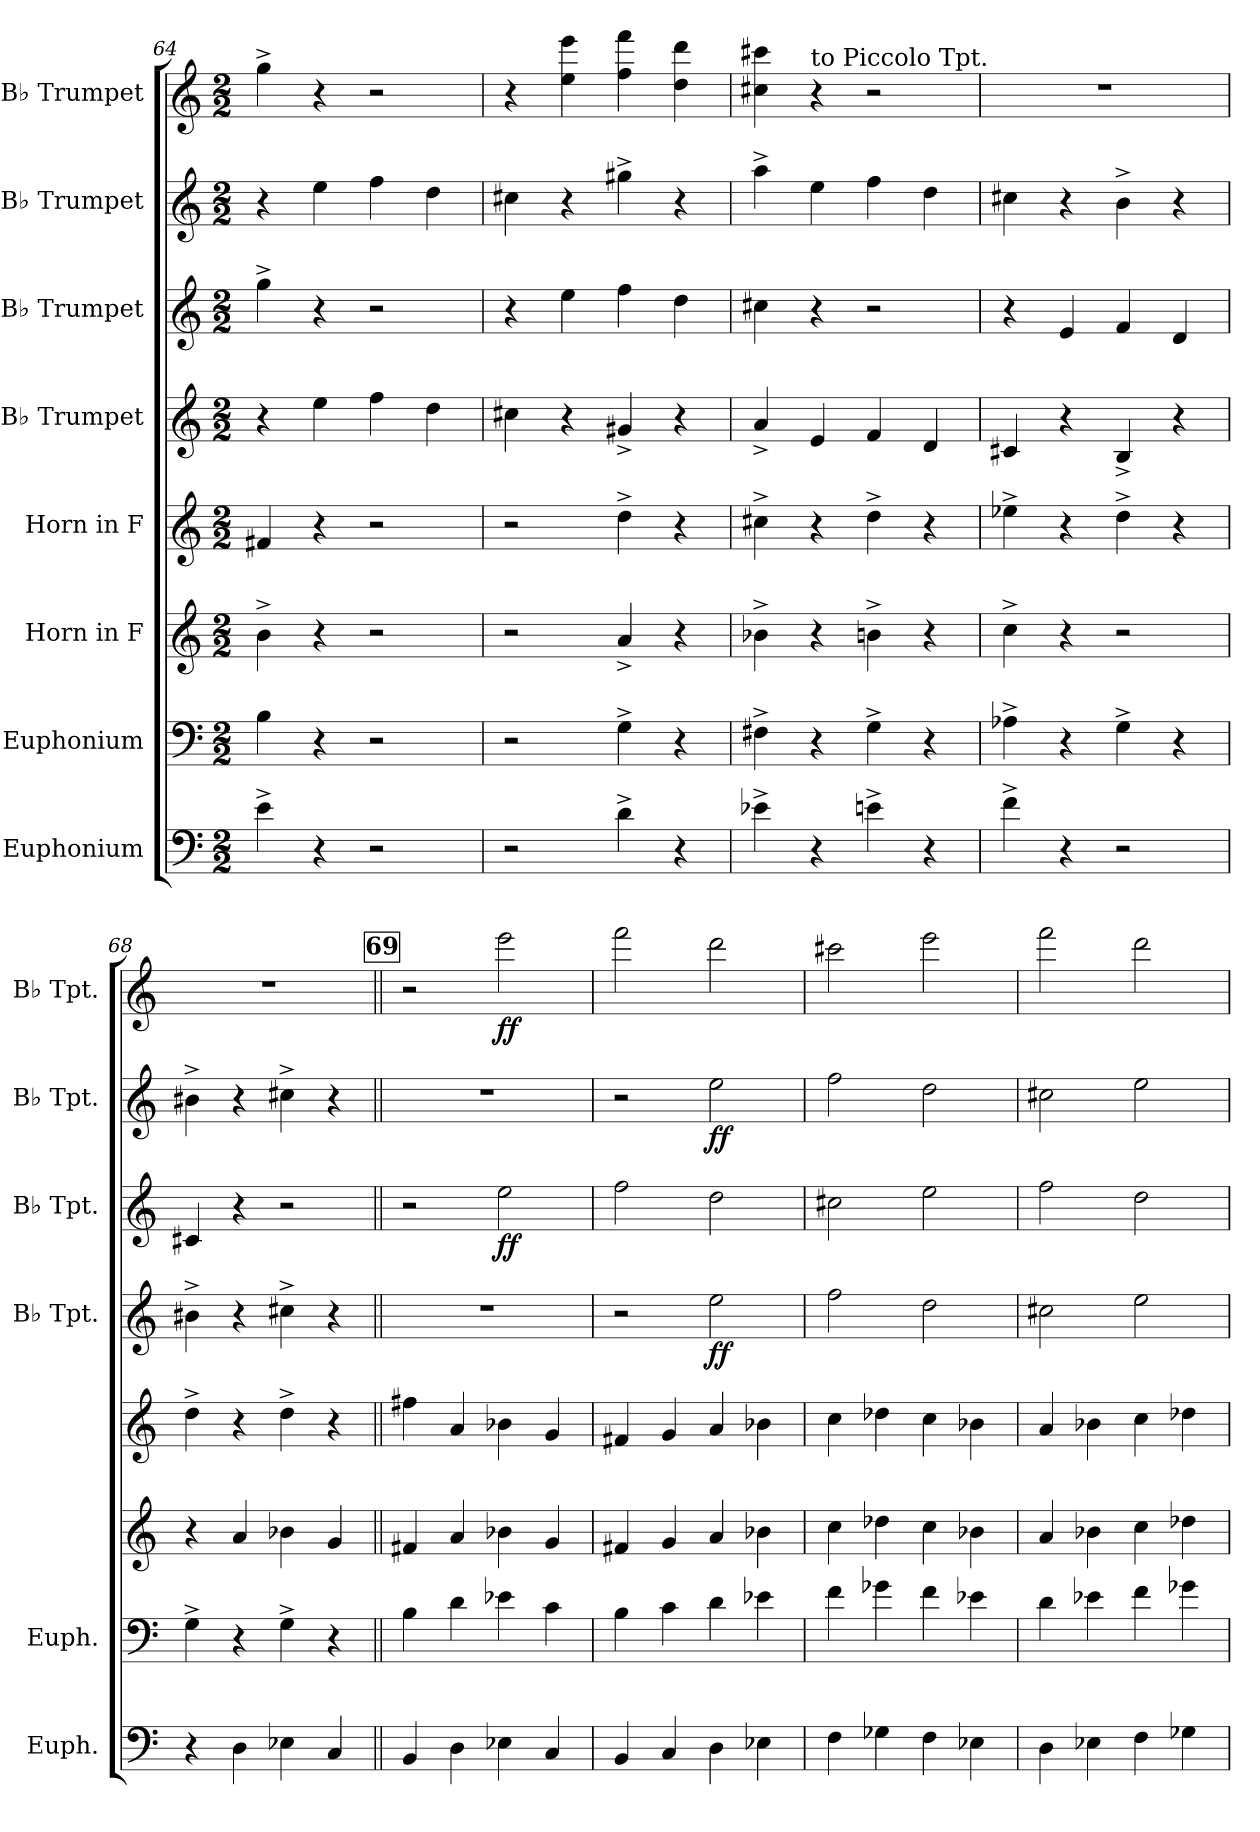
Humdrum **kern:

**kern	**kern	**kern	**kern	**kern	**dynam	**kern	**dynam	**kern	**dynam	**kern	**dynam
*part8	*part7	*part6	*part5	*part4	*part4	*part3	*part3	*part2	*part2	*part1	*part1
*staff8	*staff7	*staff6	*staff5	*staff4	*staff4	*staff3	*staff3	*staff2	*staff2	*staff1	*staff1
*I"Euphonium	*I"Euphonium	*I"Horn in F	*I"Horn in F	*I"B♭ Trumpet	*	*I"B♭ Trumpet	*	*I"B♭ Trumpet	*	*I"B♭ Trumpet	*
*I'Euph.	*I'Euph.	*	*	*I'B♭ Tpt.	*	*I'B♭ Tpt.	*	*I'B♭ Tpt.	*	*I'B♭ Tpt.	*
*clefF4	*clefF4	*clefG2	*clefG2	*clefG2	*	*clefG2	*	*clefG2	*	*clefG2	*
*	*	*ITrd4c7	*ITrd4c7	*ITrd1c2	*	*ITrd1c2	*	*ITrd1c2	*	*ITrd1c2	*
*k[]	*k[]	*k[b-]	*k[b-]	*k[b-e-]	*	*k[b-e-]	*	*k[b-e-]	*	*k[b-e-]	*
*M2/2	*M2/2	*M2/2	*M2/2	*M2/2	*	*M2/2	*	*M2/2	*	*M2/2	*
=64	=64	=64	=64	=64	=64	=64	=64	=64	=64	=64	=64
4e^\	4B\	4e^\	4Bn/	4r	.	4ff^\	.	4r	.	4ff^\	.
4r	4r	4r	4r	4dd\	.	4r	.	4dd\	.	4r	.
2r	2r	2r	2r	4ee-\	.	2r	.	4ee-\	.	2r	.
.	.	.	.	4cc\	.	.	.	4cc\	.	.	.
=65	=65	=65	=65	=65	=65	=65	=65	=65	=65	=65	=65
2r	2r	2r	2r	4bn\	.	4r	.	4bn\	.	4r	.
.	.	.	.	4r	.	4dd\	.	4r	.	4dd\ 4ddd!\	.
4d^\	4G^\	4d^/	4g^\	4f#X^/	.	4ee-\	.	4ff#X^\	.	4ee-\ 4eee-!\	.
4r	4r	4r	4r	4r	.	4cc\	.	4r	.	4cc\ 4ccc!\	.
=66	=66	=66	=66	=66	=66	=66	=66	=66	=66	=66	=66
4e-X^\	4F#X^\	4e-X^\	4f#X^\	4g^/	.	4bn\	.	4gg^\	.	4bn\ 4bbn!\	.
!	!	!	!	!	!	!	!	!	!	!LO:TX:a:t=to Piccolo Tpt.	!
4r	4r	4r	4r	4d/	.	4r	.	4dd\	.	4r	.
4en^\	4G^\	4en^\	4g^\	4e-/	.	2r	.	4ee-\	.	2r	.
4r	4r	4r	4r	4c/	.	.	.	4cc\	.	.	.
!!LO:PB:g=z
=67	=67	=67	=67	=67	=67	=67	=67	=67	=67	=67	=67
4f^\	4A-X^\	4f^\	4a-X^\	4Bn/	.	4r	.	4bn\	.	1r	.
4r	4r	4r	4r	4r	.	4d/	.	4r	.	.	.
2r	4G^\	2r	4g^\	4A^/	.	4e-/	.	4a^\	.	.	.
.	4r	.	4r	4r	.	4c/	.	4r	.	.	.
=68	=68	=68	=68	=68	=68	=68	=68	=68	=68	=68	=68
4r	4G^\	4r	4g^\	4a#X^\	.	4Bn/	.	4a#X^\	.	1r	.
4D\	4r	4d/	4r	4r	.	4r	.	4r	.	.	.
4E-X\	4G^\	4e-X\	4g^\	4bn^\	.	2r	.	4bn^\	.	.	.
4C/	4r	4c/	4r	4r	.	.	.	4r	.	.	.
!!LO:REH:place=s1:a:B:fs=14:t=69
=69||	=69||	=69||	=69||	=69||	=69||	=69||	=69||	=69||	=69||	=69||	=69||
4BB/	4B\	4Bn/	4bn\	1r	.	2r	.	1r	.	2r	.
4D\	4d\	4d/	4d/	.	.	.	.	.	.	.	.
!	!	!	!	!	!	!	!LO:DY:b	!	!	!	!LO:DY:b
4E-X\	4e-X\	4e-X\	4e-X\	.	.	2dd\	ff	.	.	2ddd\	ff
4C/	4c\	4c/	4c/	.	.	.	.	.	.	.	.
=70	=70	=70	=70	=70	=70	=70	=70	=70	=70	=70	=70
4BB/	4B\	4Bn/	4Bn/	2r	.	2ee-\	.	2r	.	2eee-\	.
4C/	4c\	4c/	4c/	.	.	.	.	.	.	.	.
!	!	!	!	!	!LO:DY:b	!	!	!	!LO:DY:b	!	!
4D\	4d\	4d/	4d/	2dd\	ff	2cc\	.	2dd\	ff	2ccc\	.
4E-X\	4e-X\	4e-X\	4e-X\	.	.	.	.	.	.	.	.
=71	=71	=71	=71	=71	=71	=71	=71	=71	=71	=71	=71
4F\	4f\	4f\	4f\	2ee-\	.	2bn\	.	2ee-\	.	2bbn\	.
4G-X\	4g-X\	4g-X\	4g-X\	.	.	.	.	.	.	.	.
4F\	4f\	4f\	4f\	2cc\	.	2dd\	.	2cc\	.	2ddd\	.
4E-X\	4e-X\	4e-X\	4e-X\	.	.	.	.	.	.	.	.
=72	=72	=72	=72	=72	=72	=72	=72	=72	=72	=72	=72
4D\	4d\	4d/	4d/	2bn\	.	2ee-\	.	2bn\	.	2eee-\	.
4E-X\	4e-X\	4e-X\	4e-X\	.	.	.	.	.	.	.	.
4F\	4f\	4f\	4f\	2dd\	.	2cc\	.	2dd\	.	2ccc\	.
4G-X\	4g-X\	4g-X\	4g-X\	.	.	.	.	.	.	.	.
=	=	=	=	=	=	=	=	=	=	=	=
*-	*-	*-	*-	*-	*-	*-	*-	*-	*-	*-	*-
